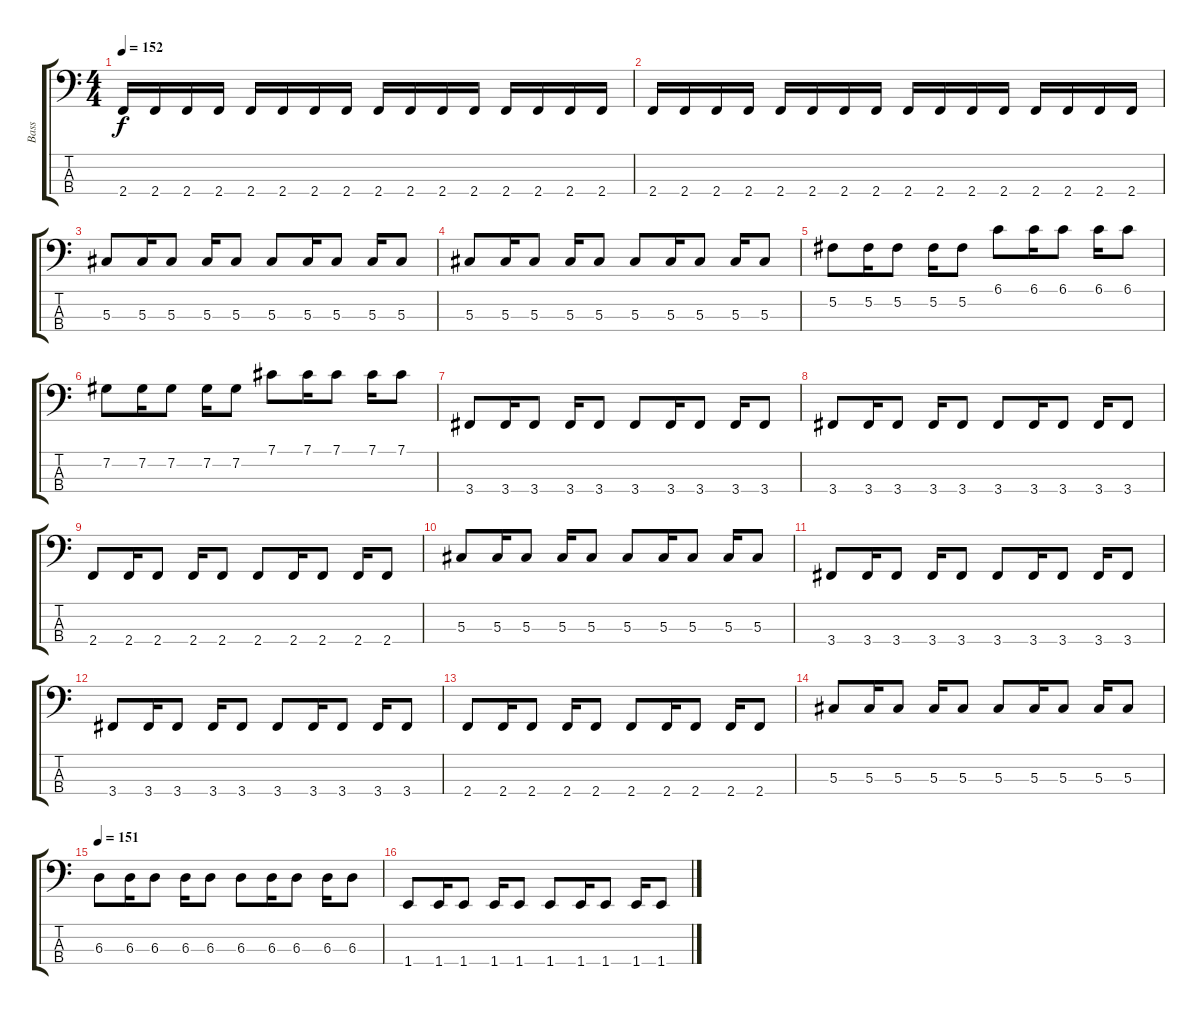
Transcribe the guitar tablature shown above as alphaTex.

\track ("Bass" "Bass") {instrument electricbasspick}
\staff {score tabs}
\tuning (Gb2 Db2 Ab1 Eb1) {hide}
\ts (4 4)
\tempo 152
\clef f4
\ks c
2.4.16{dy f} 2.4.16 2.4.16 2.4.16 2.4.16 2.4.16 2.4.16 2.4.16 2.4.16 2.4.16 2.4.16 2.4.16 2.4.16 2.4.16 2.4.16 2.4.16 |
2.4.16 2.4.16 2.4.16 2.4.16 2.4.16 2.4.16 2.4.16 2.4.16 2.4.16 2.4.16 2.4.16 2.4.16 2.4.16 2.4.16 2.4.16 2.4.16 |
5.3.8 5.3.16 5.3.8 5.3.16 5.3.8 5.3.8 5.3.16 5.3.8 5.3.16 5.3.8 |
5.3.8 5.3.16 5.3.8 5.3.16 5.3.8 5.3.8 5.3.16 5.3.8 5.3.16 5.3.8 |
5.2.8 5.2.16 5.2.8 5.2.16 5.2.8 6.1.8 6.1.16 6.1.8 6.1.16 6.1.8 |
7.2.8 7.2.16 7.2.8 7.2.16 7.2.8 7.1.8 7.1.16 7.1.8 7.1.16 7.1.8 |
3.4.8 3.4.16 3.4.8 3.4.16 3.4.8 3.4.8 3.4.16 3.4.8 3.4.16 3.4.8 |
3.4.8 3.4.16 3.4.8 3.4.16 3.4.8 3.4.8 3.4.16 3.4.8 3.4.16 3.4.8 |
2.4.8 2.4.16 2.4.8 2.4.16 2.4.8 2.4.8 2.4.16 2.4.8 2.4.16 2.4.8 |
5.3.8 5.3.16 5.3.8 5.3.16 5.3.8 5.3.8 5.3.16 5.3.8 5.3.16 5.3.8 |
3.4.8 3.4.16 3.4.8 3.4.16 3.4.8 3.4.8 3.4.16 3.4.8 3.4.16 3.4.8 |
3.4.8 3.4.16 3.4.8 3.4.16 3.4.8 3.4.8 3.4.16 3.4.8 3.4.16 3.4.8 |
2.4.8 2.4.16 2.4.8 2.4.16 2.4.8 2.4.8 2.4.16 2.4.8 2.4.16 2.4.8 |
5.3.8 5.3.16 5.3.8 5.3.16 5.3.8 5.3.8 5.3.16 5.3.8 5.3.16 5.3.8 |
\tempo 151
6.3.8 6.3.16 6.3.8 6.3.16 6.3.8 6.3.8 6.3.16 6.3.8 6.3.16 6.3.8 |
1.4.8 1.4.16 1.4.8 1.4.16 1.4.8 1.4.8 1.4.16 1.4.8 1.4.16 1.4.8
